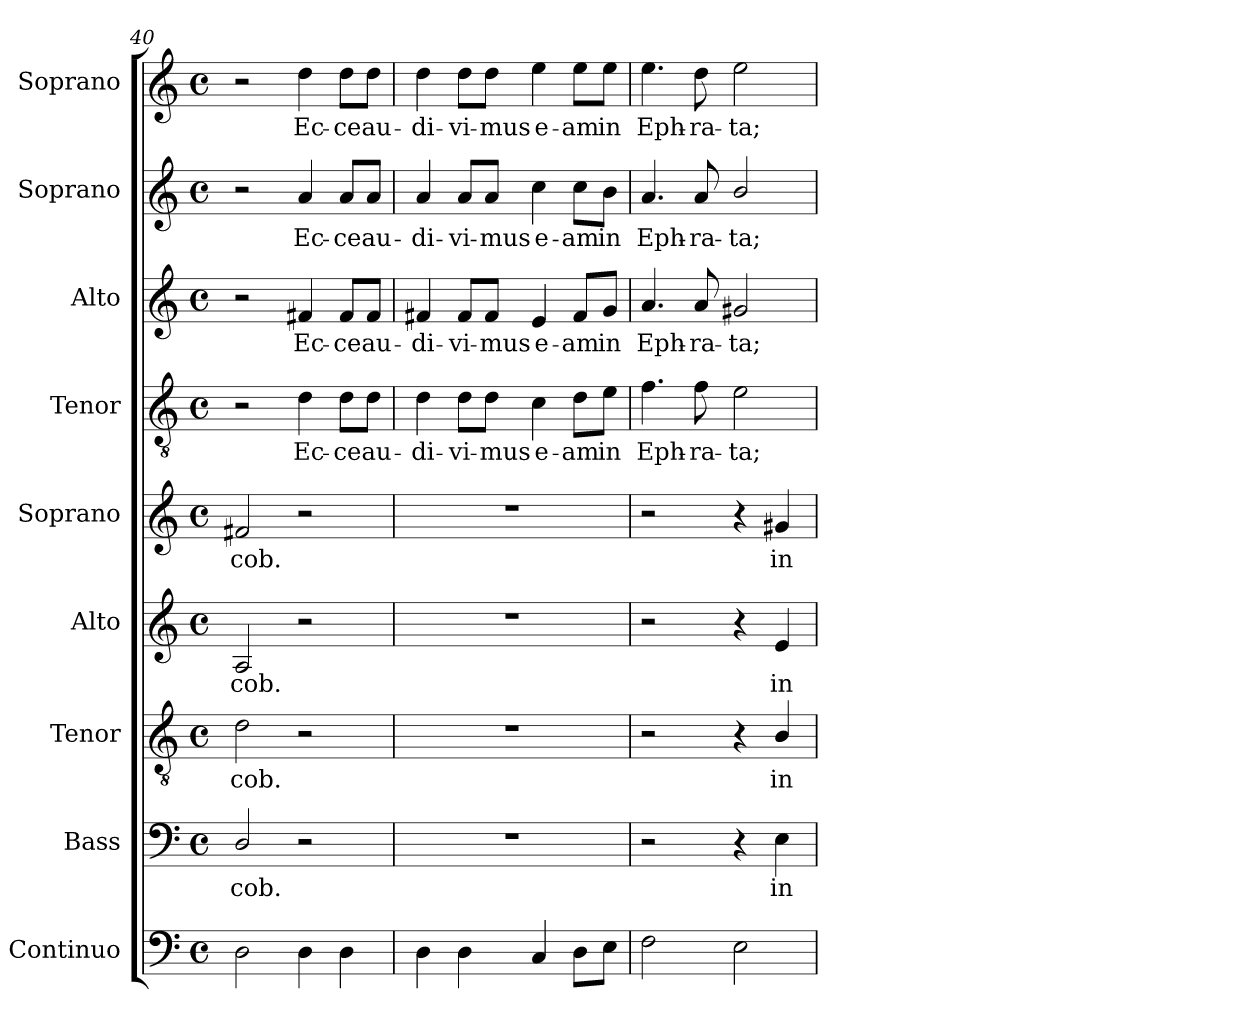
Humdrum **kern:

**kern	**kern	**text	**kern	**text	**kern	**text	**kern	**text	**kern	**text	**kern	**text	**kern	**text	**kern	**text
*part9	*part8	*part8	*part7	*part7	*part6	*part6	*part5	*part5	*part4	*part4	*part3	*part3	*part2	*part2	*part1	*part1
*staff9	*staff8	*staff8	*staff7	*staff7	*staff6	*staff6	*staff5	*staff5	*staff4	*staff4	*staff3	*staff3	*staff2	*staff2	*staff1	*staff1
*I"Continuo	*I"Bass	*	*I"Tenor	*	*I"Alto	*	*I"Soprano	*	*I"Tenor	*	*I"Alto	*	*I"Soprano	*	*I"Soprano	*
*I'Cont.	*I'B.	*	*I'T.	*	*I'A.	*	*I'S.	*	*I'T.	*	*I'A.	*	*I'S.	*	*I'S.	*
*clefF4	*clefF4	*	*clefGv2	*	*clefG2	*	*clefG2	*	*clefGv2	*	*clefG2	*	*clefG2	*	*clefG2	*
*	*	*	*ITrd7c12	*	*	*	*	*	*ITrd7c12	*	*	*	*	*	*	*
*k[]	*k[]	*	*k[]	*	*k[]	*	*k[]	*	*k[]	*	*k[]	*	*k[]	*	*k[]	*
*C:	*C:	*	*C:	*	*C:	*	*C:	*	*C:	*	*C:	*	*C:	*	*C:	*
*M4/4	*M4/4	*	*M4/4	*	*M4/4	*	*M4/4	*	*M4/4	*	*M4/4	*	*M4/4	*	*M4/4	*
*met(c)	*met(c)	*	*met(c)	*	*met(c)	*	*met(c)	*	*met(c)	*	*met(c)	*	*met(c)	*	*met(c)	*
=40	=40	=40	=40	=40	=40	=40	=40	=40	=40	=40	=40	=40	=40	=40	=40	=40
!	!	!LO:LY:b:color=#000000	!	!	!	!	!	!	!	!	!	!	!	!	!	!
!	!	!	!	!LO:LY:b:color=#000000	!	!	!	!	!	!	!	!	!	!	!	!
!	!	!	!	!	!	!LO:LY:b:color=#000000	!	!	!	!	!	!	!	!	!	!
!	!	!	!	!	!	!	!	!LO:LY:b:color=#000000	!	!	!	!	!	!	!	!
2Di\	2Di/	-cob.	2Di\	-cob.	2Ai/	-cob.	2f#Xi/	-cob.	2r	.	2r	.	2r	.	2r	.
!	!	!	!	!	!	!	!	!	!	!LO:LY:b:color=#000000	!	!	!	!	!	!
!	!	!	!	!	!	!	!	!	!	!	!	!LO:LY:b:color=#000000	!	!	!	!
!	!	!	!	!	!	!	!	!	!	!	!	!	!	!LO:LY:b:color=#000000	!	!
!	!	!	!	!	!	!	!	!	!	!	!	!	!	!	!	!LO:LY:b:color=#000000
4Di\	2r	.	2r	.	2r	.	2r	.	4Di\	Ec-	4f#Xi/	Ec-	4ai/	Ec-	4ddi\	Ec-
!	!	!	!	!	!	!	!	!	!	!LO:LY:b:color=#000000	!	!	!	!	!	!
!	!	!	!	!	!	!	!	!	!	!	!	!LO:LY:b:color=#000000	!	!	!	!
!	!	!	!	!	!	!	!	!	!	!	!	!	!	!LO:LY:b:color=#000000	!	!
!	!	!	!	!	!	!	!	!	!	!	!	!	!	!	!	!LO:LY:b:color=#000000
4Di\	.	.	.	.	.	.	.	.	8Di\L	-ce	8f#i/L	-ce	8ai/L	-ce	8ddi\L	-ce
!	!	!	!	!	!	!	!	!	!	!LO:LY:b:color=#000000	!	!	!	!	!	!
!	!	!	!	!	!	!	!	!	!	!	!	!LO:LY:b:color=#000000	!	!	!	!
!	!	!	!	!	!	!	!	!	!	!	!	!	!	!LO:LY:b:color=#000000	!	!
!	!	!	!	!	!	!	!	!	!	!	!	!	!	!	!	!LO:LY:b:color=#000000
.	.	.	.	.	.	.	.	.	8Di\J	au-	8f#i/J	au-	8ai/J	au-	8ddi\J	au-
=41	=41	=41	=41	=41	=41	=41	=41	=41	=41	=41	=41	=41	=41	=41	=41	=41
!	!	!	!	!	!	!	!	!	!	!LO:LY:b:color=#000000	!	!	!	!	!	!
!	!	!	!	!	!	!	!	!	!	!	!	!LO:LY:b:color=#000000	!	!	!	!
!	!	!	!	!	!	!	!	!	!	!	!	!	!	!LO:LY:b:color=#000000	!	!
!	!	!	!	!	!	!	!	!	!	!	!	!	!	!	!	!LO:LY:b:color=#000000
4Di\	1r	.	1r	.	1r	.	1r	.	4Di\	-di-	4f#Xi/	-di-	4ai/	-di-	4ddi\	-di-
!	!	!	!	!	!	!	!	!	!	!LO:LY:b:color=#000000	!	!	!	!	!	!
!	!	!	!	!	!	!	!	!	!	!	!	!LO:LY:b:color=#000000	!	!	!	!
!	!	!	!	!	!	!	!	!	!	!	!	!	!	!LO:LY:b:color=#000000	!	!
!	!	!	!	!	!	!	!	!	!	!	!	!	!	!	!	!LO:LY:b:color=#000000
4Di\	.	.	.	.	.	.	.	.	8Di\L	-vi-	8f#i/L	-vi-	8ai/L	-vi-	8ddi\L	-vi-
!	!	!	!	!	!	!	!	!	!	!LO:LY:b:color=#000000	!	!	!	!	!	!
!	!	!	!	!	!	!	!	!	!	!	!	!LO:LY:b:color=#000000	!	!	!	!
!	!	!	!	!	!	!	!	!	!	!	!	!	!	!LO:LY:b:color=#000000	!	!
!	!	!	!	!	!	!	!	!	!	!	!	!	!	!	!	!LO:LY:b:color=#000000
.	.	.	.	.	.	.	.	.	8Di\J	-mus	8f#i/J	-mus	8ai/J	-mus	8ddi\J	-mus
!	!	!	!	!	!	!	!	!	!	!LO:LY:b:color=#000000	!	!	!	!	!	!
!	!	!	!	!	!	!	!	!	!	!	!	!LO:LY:b:color=#000000	!	!	!	!
!	!	!	!	!	!	!	!	!	!	!	!	!	!	!LO:LY:b:color=#000000	!	!
!	!	!	!	!	!	!	!	!	!	!	!	!	!	!	!	!LO:LY:b:color=#000000
4Ci/	.	.	.	.	.	.	.	.	4Ci\	e-	4ei/	e-	4cci\	e-	4eei\	e-
!	!	!	!	!	!	!	!	!	!	!LO:LY:b:color=#000000	!	!	!	!	!	!
!	!	!	!	!	!	!	!	!	!	!	!	!LO:LY:b:color=#000000	!	!	!	!
!	!	!	!	!	!	!	!	!	!	!	!	!	!	!LO:LY:b:color=#000000	!	!
!	!	!	!	!	!	!	!	!	!	!	!	!	!	!	!	!LO:LY:b:color=#000000
8Di\L	.	.	.	.	.	.	.	.	8Di\L	-am	8f#i/L	-am	8cci\L	-am	8eei\L	-am
!	!	!	!	!	!	!	!	!	!	!LO:LY:b:color=#000000	!	!	!	!	!	!
!	!	!	!	!	!	!	!	!	!	!	!	!LO:LY:b:color=#000000	!	!	!	!
!	!	!	!	!	!	!	!	!	!	!	!	!	!	!LO:LY:b:color=#000000	!	!
!	!	!	!	!	!	!	!	!	!	!	!	!	!	!	!	!LO:LY:b:color=#000000
8Ei\J	.	.	.	.	.	.	.	.	8Ei\J	in	8gi/J	in	8bi\J	in	8eei\J	in
=42	=42	=42	=42	=42	=42	=42	=42	=42	=42	=42	=42	=42	=42	=42	=42	=42
!	!	!	!	!	!	!	!	!	!	!LO:LY:b:color=#000000	!	!	!	!	!	!
!	!	!	!	!	!	!	!	!	!	!	!	!LO:LY:b:color=#000000	!	!	!	!
!	!	!	!	!	!	!	!	!	!	!	!	!	!	!LO:LY:b:color=#000000	!	!
!	!	!	!	!	!	!	!	!	!	!	!	!	!	!	!	!LO:LY:b:color=#000000
2Fi\	2r	.	2r	.	2r	.	2r	.	4.Fi\	Eph-	4.ai/	Eph-	4.ai/	Eph-	4.eei\	Eph-
!	!	!	!	!	!	!	!	!	!	!LO:LY:b:color=#000000	!	!	!	!	!	!
!	!	!	!	!	!	!	!	!	!	!	!	!LO:LY:b:color=#000000	!	!	!	!
!	!	!	!	!	!	!	!	!	!	!	!	!	!	!LO:LY:b:color=#000000	!	!
!	!	!	!	!	!	!	!	!	!	!	!	!	!	!	!	!LO:LY:b:color=#000000
.	.	.	.	.	.	.	.	.	8Fi\	-ra-	8ai/	-ra-	8ai/	-ra-	8ddi\	-ra-
!	!	!	!	!	!	!	!	!	!	!LO:LY:b:color=#000000	!	!	!	!	!	!
!	!	!	!	!	!	!	!	!	!	!	!	!LO:LY:b:color=#000000	!	!	!	!
!	!	!	!	!	!	!	!	!	!	!	!	!	!	!LO:LY:b:color=#000000	!	!
!	!	!	!	!	!	!	!	!	!	!	!	!	!	!	!	!LO:LY:b:color=#000000
2Ei\	4r	.	4r	.	4r	.	4r	.	2Ei\	-ta;	2g#Xi/	-ta;	2bi/	-ta;	2eei\	-ta;
!	!	!LO:LY:b:color=#000000	!	!	!	!	!	!	!	!	!	!	!	!	!	!
!	!	!	!	!LO:LY:b:color=#000000	!	!	!	!	!	!	!	!	!	!	!	!
!	!	!	!	!	!	!LO:LY:b:color=#000000	!	!	!	!	!	!	!	!	!	!
!	!	!	!	!	!	!	!	!LO:LY:b:color=#000000	!	!	!	!	!	!	!	!
.	4Ei\	in-	4BBi/	in-	4ei/	in-	4g#Xi/	in-	.	.	.	.	.	.	.	.
=	=	=	=	=	=	=	=	=	=	=	=	=	=	=	=	=
*-	*-	*-	*-	*-	*-	*-	*-	*-	*-	*-	*-	*-	*-	*-	*-	*-
